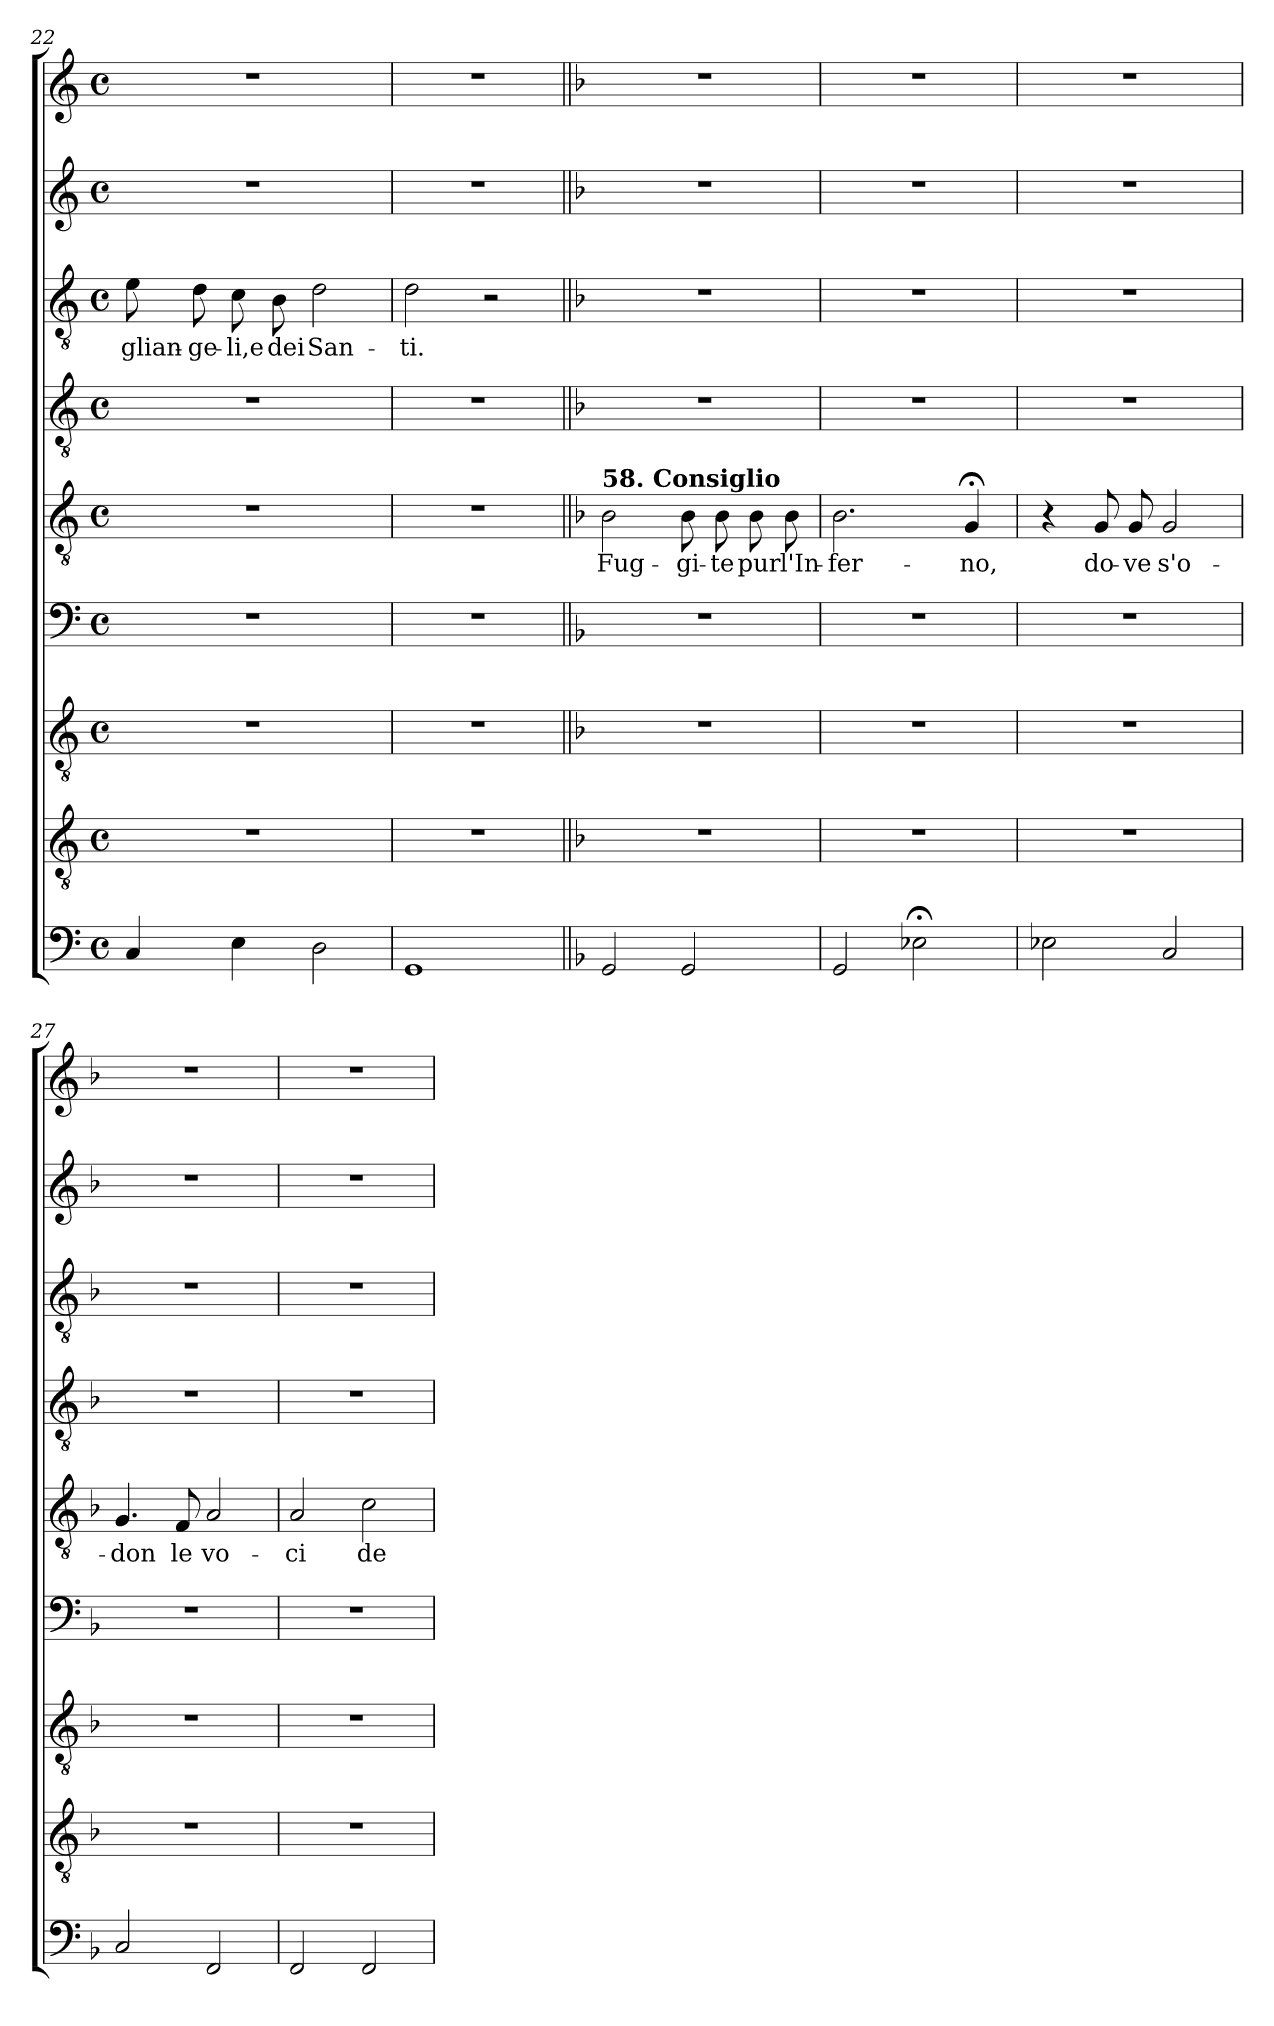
**kern	**kern	**kern	**kern	**kern	**text	**kern	**kern	**text	**kern	**kern
*part9	*part8	*part7	*part6	*part5	*part5	*part4	*part3	*part3	*part2	*part1
*staff9	*staff8	*staff7	*staff6	*staff5	*staff5	*staff4	*staff3	*staff3	*staff2	*staff1
*clefF4	*clefGv2	*clefGv2	*clefF4	*clefGv2	*	*clefGv2	*clefGv2	*	*clefG2	*clefG2
*k[]	*k[]	*k[]	*k[]	*k[]	*	*k[]	*k[]	*	*k[]	*k[]
*C:	*C:	*C:	*C:	*C:	*	*C:	*C:	*	*C:	*C:
*M4/4	*M4/4	*M4/4	*M4/4	*M4/4	*	*M4/4	*M4/4	*	*M4/4	*M4/4
*met(c)	*met(c)	*met(c)	*met(c)	*met(c)	*	*met(c)	*met(c)	*	*met(c)	*met(c)
=22	=22	=22	=22	=22	=22	=22	=22	=22	=22	=22
4C/	1r	1r	1r	1r	.	1r	8e\	glian-	1r	1r
.	.	.	.	.	.	.	8d\	-ge-	.	.
4E\	.	.	.	.	.	.	8c\	-li,e	.	.
.	.	.	.	.	.	.	8B\	dei	.	.
2D\	.	.	.	.	.	.	2d\	San-	.	.
=23	=23	=23	=23	=23	=23	=23	=23	=23	=23	=23
1GG	1r	1r	1r	1r	.	1r	2d\	-ti.	1r	1r
.	.	.	.	.	.	.	2r	.	.	.
!!LO:LB:g=z
=24||	=24||	=24||	=24||	=24||	=24||	=24||	=24||	=24||	=24||	=24||
*k[b-]	*k[b-]	*k[b-]	*k[b-]	*k[b-]	*	*k[b-]	*k[b-]	*	*k[b-]	*k[b-]
*F:	*F:	*F:	*F:	*F:	*	*F:	*F:	*	*F:	*F:
!	!	!	!	!LO:TX:a:B:t=58. Consiglio	!	!	!	!	!	!
2GG/	1r	1r	1r	2B-\	Fug-	1r	1r	.	1r	1r
2GG/	.	.	.	8B-\	-gi-	.	.	.	.	.
.	.	.	.	8B-\	-te	.	.	.	.	.
.	.	.	.	8B-\	pur	.	.	.	.	.
.	.	.	.	8B-\	l'In-	.	.	.	.	.
=25	=25	=25	=25	=25	=25	=25	=25	=25	=25	=25
2GG/	1r	1r	1r	2.B-\	-fer-	1r	1r	.	1r	1r
2E-X;<\	.	.	.	.	.	.	.	.	.	.
.	.	.	.	4G;</	-no,	.	.	.	.	.
=26	=26	=26	=26	=26	=26	=26	=26	=26	=26	=26
2E-X\	1r	1r	1r	4r	.	1r	1r	.	1r	1r
.	.	.	.	8G/	do-	.	.	.	.	.
.	.	.	.	8G/	-ve	.	.	.	.	.
2C/	.	.	.	2G/	s'o-	.	.	.	.	.
=27	=27	=27	=27	=27	=27	=27	=27	=27	=27	=27
2C/	1r	1r	1r	4.G/	-don	1r	1r	.	1r	1r
.	.	.	.	8F/	le	.	.	.	.	.
2FF/	.	.	.	2A/	vo-	.	.	.	.	.
=28	=28	=28	=28	=28	=28	=28	=28	=28	=28	=28
2FF/	1r	1r	1r	2A/	-ci	1r	1r	.	1r	1r
2FF/	.	.	.	2c\	de	.	.	.	.	.
=	=	=	=	=	=	=	=	=	=	=
*-	*-	*-	*-	*-	*-	*-	*-	*-	*-	*-
